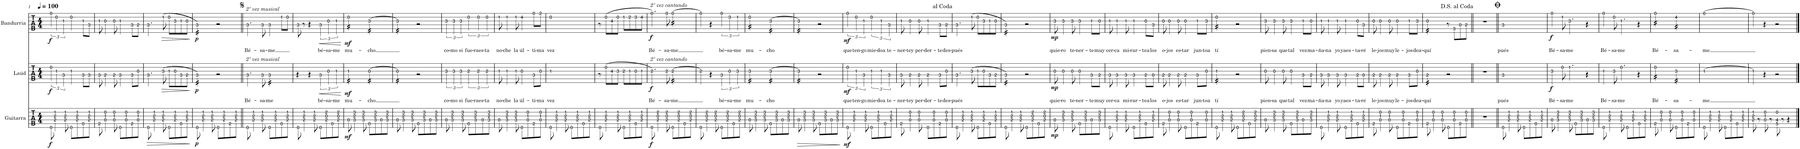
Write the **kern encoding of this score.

**kern	**dynam	**kern	**text	**dynam	**kern	**text	**dynam
*part3	*part3	*part2	*part2	*part2	*part1	*part1	*part1
*staff3	*staff3	*staff2	*staff2	*staff2	*staff1	*staff1	*staff1
*I"Guitarra	*	*I"Laúd	*	*	*I"Bandurria	*	*
*I'Guit.	*	*I'Laúd	*	*	*I'Band.	*	*
*stria6	*	*stria6	*	*	*stria6	*	*
*	*	*	*	*	*	*	*
*k[f#]	*	*k[f#]	*	*	*k[f#]	*	*
*M4/4	*	*M4/4	*	*	*M4/4	*	*
*MM100	*	*MM100	*	*	*MM100	*	*
=1	=1	=1	=1	=1	=1	=1	=1
!	!LO:DY:b	!	!	!LO:DY:b	!	!	!LO:DY:b
8EE\	f	6e\	.	f	6aa\	.	f
4E\ 4A\ 4c\	.	.	.	.	.	.	.
.	.	6c\	.	.	6ee\	.	.
.	.	6A\	.	.	6cc\	.	.
8E\ 8A\ 8c\	.	.	.	.	.	.	.
8EE\L	.	4c\	.	.	4ee\	.	.
8E\ 8A\ 8c\	.	.	.	.	.	.	.
8AA\	.	8A\L	.	.	8cc\L	.	.
8E\ 8A\ 8c\J	.	8A\J	.	.	8a\J	.	.
=2	=2	=2	=2	=2	=2	=2	=2
8BB\	.	8A\	.	.	8cc\	.	.
4D\ 4G#X\ 4B\	.	4G#X\	.	.	4b\	.	.
8D\ 8G#\ 8B\	.	8G#\	.	.	8b\	.	.
8EE\L	.	4A\	.	.	4cc\	.	.
8D\ 8G#\ 8B\	.	.	.	.	.	.	.
8BB\	.	8A\L	.	.	8a\L	.	.
8D\ 8G#\ 8B\J	.	8B\J	.	.	8g#X\J	.	.
=3	=3	=3	=3	=3	=3	=3	=3
!	!LO:HP:b	!	!	!	!	!	!
8EE\	>	4.A\	.	.	4.a\	.	.
4E\ 4A\ 4c\	.	.	.	.	.	.	.
!	!	!	!	!LO:HP:b	!	!	!LO:HP:b
8E\ 8A\ 8c\	.	(8d\	.	>	(8ff-X\	.	>
8EE\L	.	8c\L	.	.	8ee\L	.	.
8E\ 8A\ 8c\	.	8B\	.	.	8dd\	.	.
8AA\	.	8A\	.	.	8cc\	.	.
8E\ 8A\ 8c\J	.	8G#X\J	.	.	8b\J	.	.
.	]	.	.	]	.	.	]
=4	=4	=4	=4	=4	=4	=4	=4
!	!LO:DY:b	!	!	!LO:DY:b	!	!	!LO:DY:b
8EE\	p	2A\)	.	p	2a\)	.	p
4E\ 4A\ 4c\	.	.	.	.	.	.	.
8E\ 8A\ 8c\	.	.	.	.	.	.	.
8EE\L	.	2r	.	.	2r	.	.
8E\ 8A\ 8c\	.	.	.	.	.	.	.
8BB\	.	.	.	.	.	.	.
8E\ 8A\ 8c\J	.	.	.	.	.	.	.
=5||	=5||	=5||	=5||	=5||	=5||	=5||	=5||
!	!	!	!	!	!LO:TX:a:i:t=2º vez musical	!	!
!	!	!LO:TX:a:i:t=2º vez musical	!	!	!	!	!
!	!	!	!LO:LY:b	!	!	!LO:LY:b	!
8EE\	.	4.A\	Bé-	.	4.a\	Bé-	.
4E\ 4A\ 4c\	.	.	.	.	.	.	.
!	!	!	!LO:LY:b	!	!	!LO:LY:b	!
8E\ 8A\ 8c\	.	8A\	-sa-	.	8a\	-sa-	.
!	!	!	!LO:LY:b	!	!	!LO:LY:b	!
8EE\L	.	2A\	-me	.	4a\	-me	.
8E\ 8A\ 8c\	.	.	.	.	.	.	.
8AA\	.	.	.	.	8ff\L	.	.
8E\ 8A\ 8c\J	.	.	.	.	8ee\J	.	.
=6	=6	=6	=6	=6	=6	=6	=6
8EE\	.	4r	.	.	8a\	.	.
4E\ 4A\ 4c\	.	.	.	.	8r	.	.
.	.	4r	.	.	4r	.	.
8E\ 8A\ 8c\	.	.	.	.	.	.	.
!	!	!	!LO:LY:b	!LO:HP:b	!	!LO:LY:b	!LO:HP:b
8EE\L	.	6A\	bé-	<	6a\	bé-	<
8E\ 8G\ 8c#X\	.	.	.	.	.	.	.
!	!	!	!LO:LY:b	!	!	!LO:LY:b	!
.	.	6B\	-sa-	.	6b\	-sa-	.
8AA\	.	.	.	.	.	.	.
!	!	!	!LO:LY:b	!	!	!LO:LY:b	!
.	.	6c\	-me	.	6cc\	-me	.
8E\ 8G\ 8c#\J	.	.	.	.	.	.	.
.	.	.	.	[	.	.	[
=7	=7	=7	=7	=7	=7	=7	=7
!	!LO:DY:b	!	!LO:LY:b	!LO:DY:b	!	!LO:LY:b	!LO:DY:b
8D\	mf	2c\	mu-	mf	2ee\	mu-	mf
4F-X\ 4A\ 4d\	.	.	.	.	.	.	.
8F\ 8A\ 8d\	.	.	.	.	.	.	.
!	!	!	!LO:LY:b	!	!	!LO:LY:b	!
8AA\L	.	[2B\	-cho	.	[2dd\	-cho	.
8F\ 8A\ 8d\	.	.	.	.	.	.	.
8D\	.	.	.	.	.	.	.
8F\ 8A\ 8d\J	.	.	.	.	.	.	.
=8	=8	=8	=8	=8	=8	=8	=8
8D\	.	2B\]	.	.	2dd\]	.	.
4F-X\ 4A\ 4d\	.	.	.	.	.	.	.
8F\ 8A\ 8d\	.	.	.	.	.	.	.
8AA\L	.	2r	.	.	2r	.	.
8F\ 8A\ 8d\	.	.	.	.	.	.	.
8D\	.	.	.	.	.	.	.
8F\ 8A\ 8d\J	.	.	.	.	.	.	.
=9	=9	=9	=9	=9	=9	=9	=9
!	!	!	!LO:LY:b	!	!	!LO:LY:b	!
8D\	.	6d\	co-	.	6dd\	co-	.
4F-X\ 4A\ 4d\	.	.	.	.	.	.	.
!	!	!	!LO:LY:b	!	!	!LO:LY:b	!
.	.	6d\	-mo	.	6dd\	-mo	.
!	!	!	!LO:LY:b	!	!	!LO:LY:b	!
.	.	6d\	si	.	6dd\	si	.
8F\ 8A\ 8d\	.	.	.	.	.	.	.
!	!	!	!LO:LY:b	!	!	!LO:LY:b	!
8AA\L	.	6c#X\	fue-	.	6ee\	fue-	.
8F\ 8A\ 8d\	.	.	.	.	.	.	.
!	!	!	!LO:LY:b	!	!	!LO:LY:b	!
.	.	6c#\	-raes-	.	6ee\	-raes-	.
8D\	.	.	.	.	.	.	.
!	!	!	!LO:LY:b	!	!	!LO:LY:b	!
.	.	6c#\	-ta	.	6ee\	-ta	.
8F\ 8A\ 8d\J	.	.	.	.	.	.	.
=10	=10	=10	=10	=10	=10	=10	=10
!	!	!	!LO:LY:b	!	!	!LO:LY:b	!
8D\	.	8c\	no-	.	8ff-X\	no-	.
!	!	!	!LO:LY:b	!	!	!LO:LY:b	!
4F-X\ 4A\ 4d\	.	4c\	-che	.	4ff\	-che	.
!	!	!	!LO:LY:b	!	!	!LO:LY:b	!
8F\ 8A\ 8d\	.	8c\	la	.	8ff\	la	.
!	!	!	!LO:LY:b	!	!	!LO:LY:b	!
8EE\L	.	4B\	úl-	.	4gg#X\	úl-	.
8D\ 8G#X\ 8B\	.	.	.	.	.	.	.
!	!	!	!LO:LY:b	!	!	!LO:LY:b	!
8BB\	.	8A\L	-ti-	.	8aa\L	-ti-	.
!	!	!	!LO:LY:b	!	!	!LO:LY:b	!
8D\ 8G#\ 8B\J	.	8B\J	-ma	.	8bb\J	-ma	.
=11	=11	=11	=11	=11	=11	=11	=11
!	!	!	!LO:LY:b	!	!	!LO:LY:b	!
8EE\	.	1c	vez	.	1ee	vez	.
4E\ 4A\ 4c\	.	.	.	.	.	.	.
8E\ 8A\ 8c\	.	.	.	.	.	.	.
8EE\L	.	.	.	.	.	.	.
8E\ 8A\ 8c\	.	.	.	.	.	.	.
8AA\	.	.	.	.	.	.	.
8E\ 8A\ 8c\J	.	.	.	.	.	.	.
=12	=12	=12	=12	=12	=12	=12	=12
8EE\	.	8r	.	.	8r	.	.
4E\ 4A\ 4c\	.	(8e\L	.	.	(8ee\L	.	.
.	.	8d#\	.	.	8ee-\	.	.
8E\ 8A\ 8c\	.	8d\J	.	.	8ee\J	.	.
8EE\L	.	8c#\L	.	.	8ee#\L	.	.
8E\ 8A\ 8c\	.	8c\	.	.	8ff#\	.	.
8AA\	.	8B\	.	.	8gg\	.	.
8E\ 8A\ 8c\J	.	8c\J	.	.	8gg#\J	.	.
=13	=13	=13	=13	=13	=13	=13	=13
!	!	!	!	!	!LO:TX:a:i:t=2º vez cantando	!	!
!	!	!LO:TX:a:i:t=2º vez cantando	!	!	!	!	!
!	!LO:DY:b	!	!LO:LY:b	!LO:DY:b	!	!LO:LY:b	!LO:DY:b
8EE\	f	4.c#X\)	Bé-	f	4.aa\)	Bé-	f
4E\ 4G\ 4c#X\	.	.	.	.	.	.	.
!	!	!	!LO:LY:b	!	!	!LO:LY:b	!
8E\ 8G\ 8c#\	.	8c#\	-sa-	.	8aa\	-sa-	.
!	!	!	!LO:LY:b	!	!	!LO:LY:b	!
8EE\L	.	[2c#\	-me	.	[2aa\	-me	.
8E\ 8G\ 8c#\	.	.	.	.	.	.	.
8AA\	.	.	.	.	.	.	.
8E\ 8G\ 8c#\J	.	.	.	.	.	.	.
=14	=14	=14	=14	=14	=14	=14	=14
8EE\	.	4c#\]	.	.	4aa\]	.	.
4E\ 4G\ 4c#X\	.	.	.	.	.	.	.
.	.	4r	.	.	4r	.	.
8E\ 8G\ 8c#\	.	.	.	.	.	.	.
!	!	!	!LO:LY:b	!	!	!LO:LY:b	!
8EE\L	.	6A\	bé-	.	6aa\	bé-	.
8E\ 8G\ 8c#\	.	.	.	.	.	.	.
!	!	!	!LO:LY:b	!	!	!LO:LY:b	!
.	.	6B\	-sa-	.	6gg\	-sa-	.
8AA\	.	.	.	.	.	.	.
!	!	!	!LO:LY:b	!	!	!LO:LY:b	!
.	.	6d\	-me	.	6ee#\	-me	.
8E\ 8G\ 8c#\J	.	.	.	.	.	.	.
=15	=15	=15	=15	=15	=15	=15	=15
!	!	!	!LO:LY:b	!	!	!LO:LY:b	!
8D\	.	2d\	mu-	.	2ee\	mu-	.
4F-X\ 4A\ 4d\	.	.	.	.	.	.	.
8F\ 8A\ 8d\	.	.	.	.	.	.	.
!	!	!	!LO:LY:b	!	!	!LO:LY:b	!
8AA\L	.	[2d\	-cho	.	[2dd\	-cho	.
8F\ 8A\ 8d\	.	.	.	.	.	.	.
8D\	.	.	.	.	.	.	.
8F\ 8A\ 8d\J	.	.	.	.	.	.	.
=16	=16	=16	=16	=16	=16	=16	=16
!	!LO:HP:b	!	!	!	!	!	!
8D\	>	2d\]	.	.	2dd\]	.	.
4F-X\ 4A\ 4d\	.	.	.	.	.	.	.
8F\ 8A\ 8d\	.	.	.	.	.	.	.
8AA\L	.	2r	.	.	2r	.	.
8F\ 8A\ 8d\	.	.	.	.	.	.	.
8D\	.	.	.	.	.	.	.
8F\ 8A\ 8d\J	.	.	.	.	.	.	.
.	]	.	.	.	.	.	.
=17	=17	=17	=17	=17	=17	=17	=17
!	!LO:DY:b	!	!LO:LY:b	!LO:DY:b	!	!LO:LY:b	!LO:DY:b
8EE\	mf	6e\	que	mf	6aa\	que	mf
4E\ 4A\ 4c\	.	.	.	.	.	.	.
!	!	!	!LO:LY:b	!	!	!LO:LY:b	!
.	.	6c\	ten-	.	6ee\	ten-	.
!	!	!	!LO:LY:b	!	!	!LO:LY:b	!
.	.	6A\	-go	.	6cc\	-go	.
8E\ 8A\ 8c\	.	.	.	.	.	.	.
!	!	!	!LO:LY:b	!	!	!LO:LY:b	!
8EE\L	.	6c\	mie-	.	6ee\	mie-	.
8E\ 8A\ 8c\	.	.	.	.	.	.	.
!	!	!	!LO:LY:b	!	!	!LO:LY:b	!
.	.	6c\	-doa	.	6cc\	-doa	.
8AA\	.	.	.	.	.	.	.
!	!	!	!LO:LY:b	!	!	!LO:LY:b	!
.	.	6A\	te-	.	6a\	te-	.
8E\ 8A\ 8c\J	.	.	.	.	.	.	.
=18	=18	=18	=18	=18	=18	=18	=18
!	!	!	!LO:LY:b	!	!	!LO:LY:b	!
8BB\	.	8A\	-ner-	.	8cc\	-ner-	.
!	!	!	!LO:LY:b	!	!	!LO:LY:b	!
4D\ 4G#X\ 4B\	.	4G#X\	-tey	.	4b\	-tey	.
!	!	!	!LO:LY:b	!	!	!LO:LY:b	!
8D\ 8G#\ 8B\	.	8G#\	per-	.	8b\	per-	.
!	!	!	!LO:LY:b	!	!	!LO:LY:b	!
8EE\L	.	4G#\	-der-	.	4cc\	-der-	.
8D\ 8G#\ 8B\	.	.	.	.	.	.	.
!	!	!	!LO:LY:b	!	!	!LO:LY:b	!
8BB\	.	8A\L	-te	.	8a\L	-te	.
!	!	!	!LO:LY:b	!	!	!LO:LY:b	!
8D\ 8G#\ 8B\J	.	8B\J	des-	.	8g#X\J	des-	.
=19	=19	=19	=19	=19	=19	=19	=19
!	!	!	!LO:LY:b	!	!	!LO:LY:b	!
8EE\	.	4.A\	-pués	.	4.a\	-pués	.
4E\ 4A\ 4c\	.	.	.	.	.	.	.
8E\ 8A\ 8c\	.	(8d\	.	.	(8ff-X\	.	.
8EE\L	.	8c\L	.	.	8ee\L	.	.
8E\ 8A\ 8c\	.	8B\	.	.	8dd\	.	.
8AA\	.	8A\	.	.	8cc\	.	.
8E\ 8A\ 8c\J	.	8G#X\J	.	.	8b\J	.	.
=20	=20	=20	=20	=20	=20	=20	=20
8EE\	.	2A\)	.	.	2a\)	.	.
4E\ 4A\ 4c\	.	.	.	.	.	.	.
8E\ 8A\ 8c\	.	.	.	.	.	.	.
8EE\L	.	2r	.	.	2r	.	.
8E\ 8G\ 8c#X\	.	.	.	.	.	.	.
8AA\	.	.	.	.	.	.	.
8E\ 8G\ 8c#\J	.	.	.	.	.	.	.
=21	=21	=21	=21	=21	=21	=21	=21
!	!LO:DY:b	!	!LO:LY:b	!LO:DY:b	!	!LO:LY:b	!LO:DY:b
8D\	mp	8B\	quie-	mp	8dd\	quie-	mp
!	!	!	!LO:LY:b	!	!	!LO:LY:b	!
4F-X\ 4A\ 4d\	.	4B\	-ro	.	4dd\	-ro	.
!	!	!	!LO:LY:b	!	!	!LO:LY:b	!
8F\ 8A\ 8d\	.	8B\	te-	.	8dd\	te-	.
!	!	!	!LO:LY:b	!	!	!LO:LY:b	!
8AA\L	.	4B\	-ner-	.	4dd\	-ner-	.
8F\ 8A\ 8d\	.	.	.	.	.	.	.
!	!	!	!LO:LY:b	!	!	!LO:LY:b	!
8D\	.	8A\L	-te	.	8cc\L	-te	.
!	!	!	!LO:LY:b	!	!	!LO:LY:b	!
8F\ 8A\ 8d\J	.	8G#X\J	muy	.	8b\J	muy	.
=22	=22	=22	=22	=22	=22	=22	=22
!	!	!	!LO:LY:b	!	!	!LO:LY:b	!
8EE\	.	8A\	cer-	.	8cc\	cer-	.
!	!	!	!LO:LY:b	!	!	!LO:LY:b	!
4E\ 4A\ 4c\	.	4A\	-ca	.	4cc\	-ca	.
!	!	!	!LO:LY:b	!	!	!LO:LY:b	!
8E\ 8A\ 8c\	.	8A\	mi-	.	8cc\	mi-	.
!	!	!	!LO:LY:b	!	!	!LO:LY:b	!
8EE\L	.	4A\	-rar-	.	4cc\	-rar-	.
8E\ 8A\ 8c\	.	.	.	.	.	.	.
!	!	!	!LO:LY:b	!	!	!LO:LY:b	!
8AA\	.	8G#X\L	-tea	.	8b\L	-tea	.
!	!	!	!LO:LY:b	!	!	!LO:LY:b	!
8E\ 8A\ 8c\J	.	8F#\J	los	.	8a\J	los	.
=23	=23	=23	=23	=23	=23	=23	=23
!	!	!	!LO:LY:b	!	!	!LO:LY:b	!
8BB\	.	8G#X\	o-	.	8b\	o-	.
!	!	!	!LO:LY:b	!	!	!LO:LY:b	!
4D\ 4G#X\ 4B\	.	4G#\	-jos	.	4b\	-jos	.
!	!	!	!LO:LY:b	!	!	!LO:LY:b	!
8D\ 8G#\ 8B\	.	8G#\	es-	.	8b\	es-	.
!	!	!	!LO:LY:b	!	!	!LO:LY:b	!
8EE\L	.	4G#\	-tar	.	4b\	-tar	.
8D\ 8G#\ 8B\	.	.	.	.	.	.	.
!	!	!	!LO:LY:b	!	!	!LO:LY:b	!
8BB\	.	8A\L	jun-	.	8cc\L	jun-	.
!	!	!	!LO:LY:b	!	!	!LO:LY:b	!
8D\ 8G#\ 8B\J	.	8B\J	-toa	.	8dd\J	-toa	.
=24	=24	=24	=24	=24	=24	=24	=24
!	!	!	!LO:LY:b	!	!	!LO:LY:b	!
8EE\	.	2c\	tí	.	2ee\	tí	.
4E\ 4A\ 4c\	.	.	.	.	.	.	.
8E\ 8A\ 8c\	.	.	.	.	.	.	.
8EE\L	.	2r	.	.	2r	.	.
8E\ 8G\ 8c#X\	.	.	.	.	.	.	.
8AA\	.	.	.	.	.	.	.
8E\ 8G\ 8c#\J	.	.	.	.	.	.	.
=25	=25	=25	=25	=25	=25	=25	=25
!	!	!	!LO:LY:b	!	!	!LO:LY:b	!
8D\	.	8B\	pien-	.	8dd\	pien-	.
!	!	!	!LO:LY:b	!	!	!LO:LY:b	!
4F-X\ 4A\ 4d\	.	4B\	-sa	.	4dd\	-sa	.
!	!	!	!LO:LY:b	!	!	!LO:LY:b	!
8F\ 8A\ 8d\	.	8B\	que	.	8dd\	que	.
!	!	!	!LO:LY:b	!	!	!LO:LY:b	!
8AA\L	.	4B\	tal	.	4dd\	tal	.
8F\ 8A\ 8d\	.	.	.	.	.	.	.
!	!	!	!LO:LY:b	!	!	!LO:LY:b	!
8D\	.	8A\L	vez	.	8cc\L	vez	.
!	!	!	!LO:LY:b	!	!	!LO:LY:b	!
8F\ 8A\ 8d\J	.	8G#X\J	ma-	.	8b\J	ma-	.
=26	=26	=26	=26	=26	=26	=26	=26
!	!	!	!LO:LY:b	!	!	!LO:LY:b	!
8EE\	.	8A\	-ña-	.	8cc\	-ña-	.
!	!	!	!LO:LY:b	!	!	!LO:LY:b	!
4E\ 4A\ 4c\	.	4A\	-na	.	4cc\	-na	.
!	!	!	!LO:LY:b	!	!	!LO:LY:b	!
8E\ 8A\ 8c\	.	8A\	yo	.	8cc\	yo	.
!	!	!	!LO:LY:b	!	!	!LO:LY:b	!
8EE\L	.	4A\	yaes-	.	4cc\	yaes-	.
8E\ 8A\ 8c\	.	.	.	.	.	.	.
!	!	!	!LO:LY:b	!	!	!LO:LY:b	!
8AA\	.	8G#X\L	-ta-	.	8b\L	-ta-	.
!	!	!	!LO:LY:b	!	!	!LO:LY:b	!
8E\ 8A\ 8c\J	.	8F#\J	-ré	.	8a\J	-ré	.
=27	=27	=27	=27	=27	=27	=27	=27
!	!	!	!LO:LY:b	!	!	!LO:LY:b	!
8BB\	.	8G#X\	le-	.	8b\	le-	.
!	!	!	!LO:LY:b	!	!	!LO:LY:b	!
4D\ 4G#X\ 4B\	.	4G#\	-jos	.	4b\	-jos	.
!	!	!	!LO:LY:b	!	!	!LO:LY:b	!
8D\ 8G#\ 8B\	.	8G#\	muy	.	8b\	muy	.
!	!	!	!LO:LY:b	!	!	!LO:LY:b	!
8EE\L	.	4G#\	le-	.	4b\	le-	.
8D\ 8G#\ 8B\	.	.	.	.	.	.	.
!	!	!	!LO:LY:b	!	!	!LO:LY:b	!
8BB\	.	8A\L	-jos	.	8cc\L	-jos	.
!	!	!	!LO:LY:b	!	!	!LO:LY:b	!
8D\ 8G#\ 8B\J	.	8B\J	dea-	.	8dd\J	dea-	.
=28	=28	=28	=28	=28	=28	=28	=28
!	!	!	!LO:LY:b	!	!	!LO:LY:b	!
8BB\	.	2G#X\	-quí	.	2b\	-quí	.
4D\ 4G#X\ 4B\	.	.	.	.	.	.	.
8D\ 8G#\ 8B\	.	.	.	.	.	.	.
8EE\L	.	2r	.	.	8r	.	.
8D\ 8G#\ 8B\	.	.	.	.	8e\L	.	.
8BB\	.	.	.	.	8f#\	.	.
8D\ 8G#\ 8B\J	.	.	.	.	8g#\J	.	.
=29||	=29||	=29||	=29||	=29||	=29||	=29||	=29||
1r	.	1r	.	.	1r	.	.
=30||	=30||	=30||	=30||	=30||	=30||	=30||	=30||
!	!	!	!LO:LY:b	!	!	!LO:LY:b	!
8EE\	.	1A	pués	.	1a	pués	.
4E\ 4A\ 4c\	.	.	.	.	.	.	.
8E\ 8A\ 8c\	.	.	.	.	.	.	.
8EE\L	.	.	.	.	.	.	.
8E\ 8A\ 8c\	.	.	.	.	.	.	.
8AA\	.	.	.	.	.	.	.
8E\ 8A\ 8c\J	.	.	.	.	.	.	.
=31	=31	=31	=31	=31	=31	=31	=31
!	!	!	!LO:LY:b	!LO:DY:b	!	!LO:LY:b	!LO:DY:b
8D\	.	4d\	Bé-	f	4aa\	Bé-	f
4F-X\ 4A\ 4d\	.	.	.	.	.	.	.
!	!	!	!LO:LY:b	!	!	!LO:LY:b	!
.	.	8e\	-sa-	.	8ff-X\	-sa-	.
!	!	!	!LO:LY:b	!	!	!LO:LY:b	!
8F\ 8A\ 8d\	.	4.f-X\	-me	.	4.dd\	-me	.
8AA\L	.	.	.	.	.	.	.
8F\ 8A\ 8d\	.	.	.	.	.	.	.
8D\	.	4r	.	.	4r	.	.
8F\ 8A\ 8d\J	.	.	.	.	.	.	.
=32	=32	=32	=32	=32	=32	=32	=32
!	!	!	!LO:LY:b	!	!	!LO:LY:b	!
8EE\	.	4c\	Bé-	.	4aa\	Bé-	.
4E\ 4A\ 4c\	.	.	.	.	.	.	.
!	!	!	!LO:LY:b	!	!	!LO:LY:b	!
.	.	8d\	-sa-	.	8ee\	-sa-	.
!	!	!	!LO:LY:b	!	!	!LO:LY:b	!
8E\ 8A\ 8c\	.	4.e\	-me	.	4.cc\	-me	.
8EE\L	.	.	.	.	.	.	.
8E\ 8A\ 8c\	.	.	.	.	.	.	.
8AA\	.	4r	.	.	4r	.	.
8E\ 8A\ 8c\J	.	.	.	.	.	.	.
=33	=33	=33	=33	=33	=33	=33	=33
!	!	!	!LO:LY:b	!	!	!LO:LY:b	!
8BB\	.	2e\	Bé-	.	2aa\	Bé-	.
4D\ 4G#X\ 4B\	.	.	.	.	.	.	.
8D\ 8G#\ 8B\	.	.	.	.	.	.	.
!	!	!	!LO:LY:b	!	!	!LO:LY:b	!
8EE\L	.	2d\	-sa-	.	2gg#X\	-sa-	.
8D\ 8G#\ 8B\	.	.	.	.	.	.	.
8BB\	.	.	.	.	.	.	.
8D\ 8G#\ 8B\J	.	.	.	.	.	.	.
=34	=34	=34	=34	=34	=34	=34	=34
!	!	!	!LO:LY:b	!	!	!LO:LY:b	!
8EE\	.	[1c	-me	.	[1aa	-me	.
4E\ 4A\ 4c\	.	.	.	.	.	.	.
8E\ 8A\ 8c\	.	.	.	.	.	.	.
8EE\L	.	.	.	.	.	.	.
8E\ 8A\ 8c\	.	.	.	.	.	.	.
8AA\	.	.	.	.	.	.	.
8E\ 8A\ 8c\J	.	.	.	.	.	.	.
=35	=35	=35	=35	=35	=35	=35	=35
8E\ 8A\ 8c\	.	4c\]	.	.	4aa\]	.	.
8r	.	.	.	.	.	.	.
8D\ 8G#\ 8B\	.	4r	.	.	4r	.	.
8r	.	.	.	.	.	.	.
8D\ 8F#\ 8B\	.	2r	.	.	2r	.	.
8r	.	.	.	.	.	.	.
4r	.	.	.	.	.	.	.
==	==	==	==	==	==	==	==
*-	*-	*-	*-	*-	*-	*-	*-
